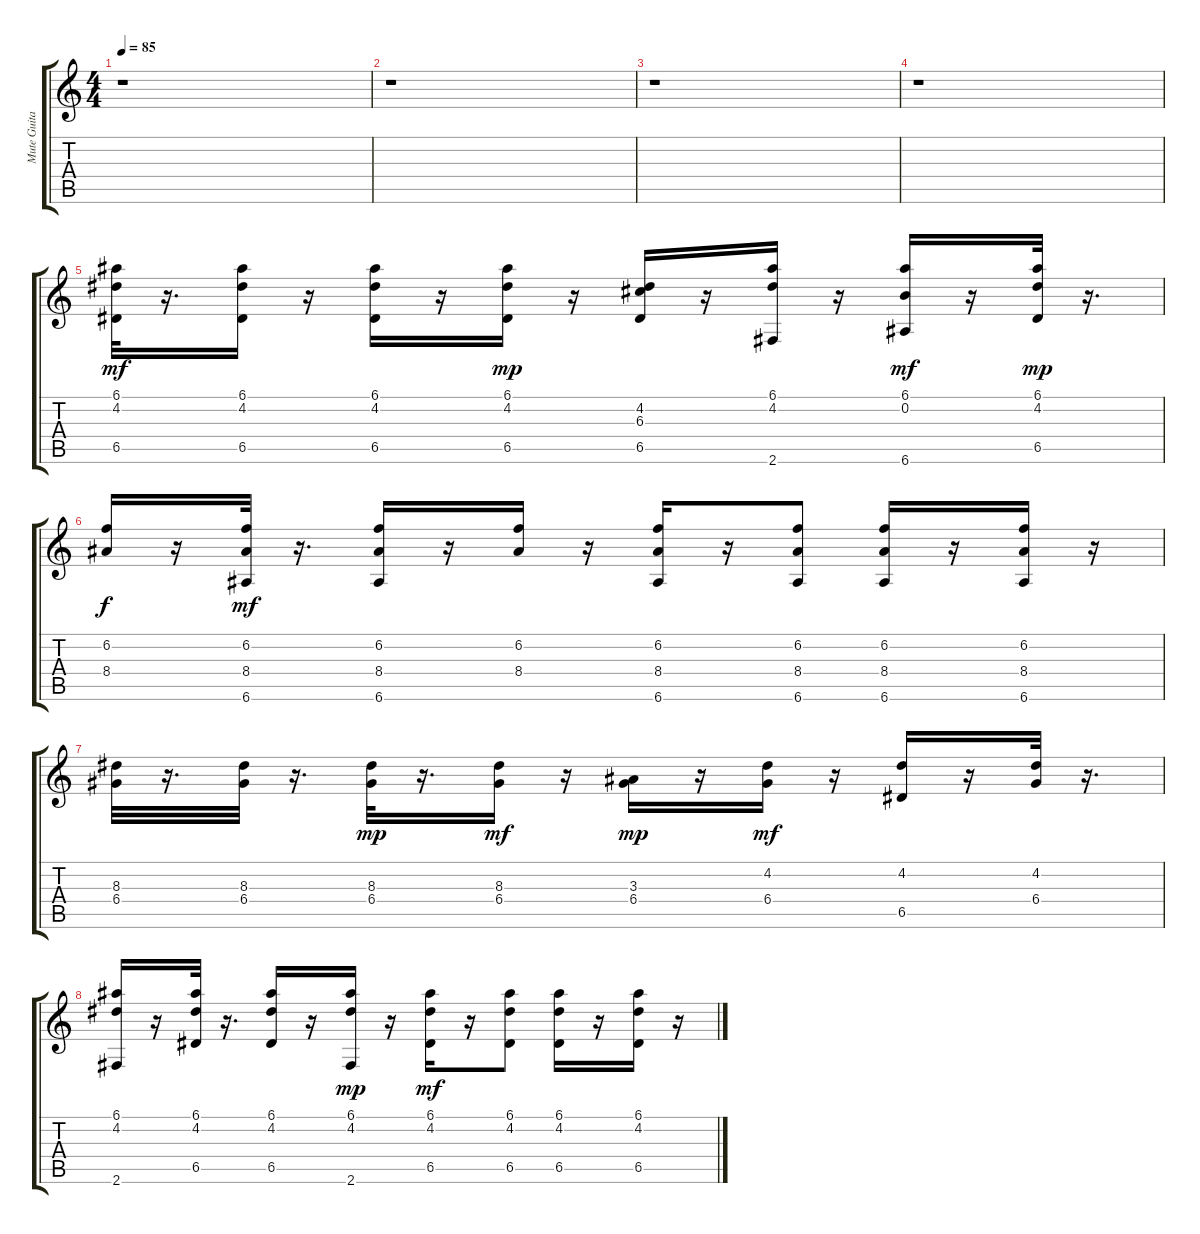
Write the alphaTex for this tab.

\track ("Mute Guitar" "Mute Guita") {instrument electricguitarmuted}
\staff {score tabs}
\tuning (E4 B3 G3 D3 A2 E2) {hide}
\ts (4 4)
\tempo 85
\clef g2
\ks c
r.1{dy mf} |
r.1 |
r.1 |
r.1 |
(6.1 4.2 6.5).32 r.16{d} (6.1 4.2 6.5).16 r.16 (6.1 4.2 6.5).16 r.16 (6.1 4.2 6.5).16{dy mp} r.16 (4.2 6.3 6.5).16 r.16 (6.1 4.2 2.6).16 r.16 (6.1 0.2 6.6).16{dy mf} r.16 (6.1 4.2 6.5).32{dy mp} r.16{d} |
(6.2 8.4).16{dy f} r.16 (6.2 8.4 6.6).32{dy mf} r.16{d} (6.2 8.4 6.6).16 r.16 (6.2 8.4).16 r.16 (6.2 8.4 6.6).16 r.16 (6.2 8.4 6.6).8 (6.2 8.4 6.6).16 r.16 (6.2 8.4 6.6).16 r.16 |
(8.3 6.4).32 r.16{d} (8.3 6.4).32 r.16{d} (8.3 6.4).32{dy mp} r.16{d} (8.3 6.4).16{dy mf} r.16 (3.3 6.4).16{dy mp} r.16 (4.2 6.4).16{dy mf} r.16 (4.2 6.5).16 r.16 (4.2 6.4).32 r.16{d} |
(6.1 4.2 2.6).16 r.16 (6.1 4.2 6.5).32 r.16{d} (6.1 4.2 6.5).16 r.16 (6.1 4.2 2.6).16{dy mp} r.16 (6.1 4.2 6.5).16{dy mf} r.16 (6.1 4.2 6.5).8 (6.1 4.2 6.5).16 r.16 (6.1 4.2 6.5).16 r.16
